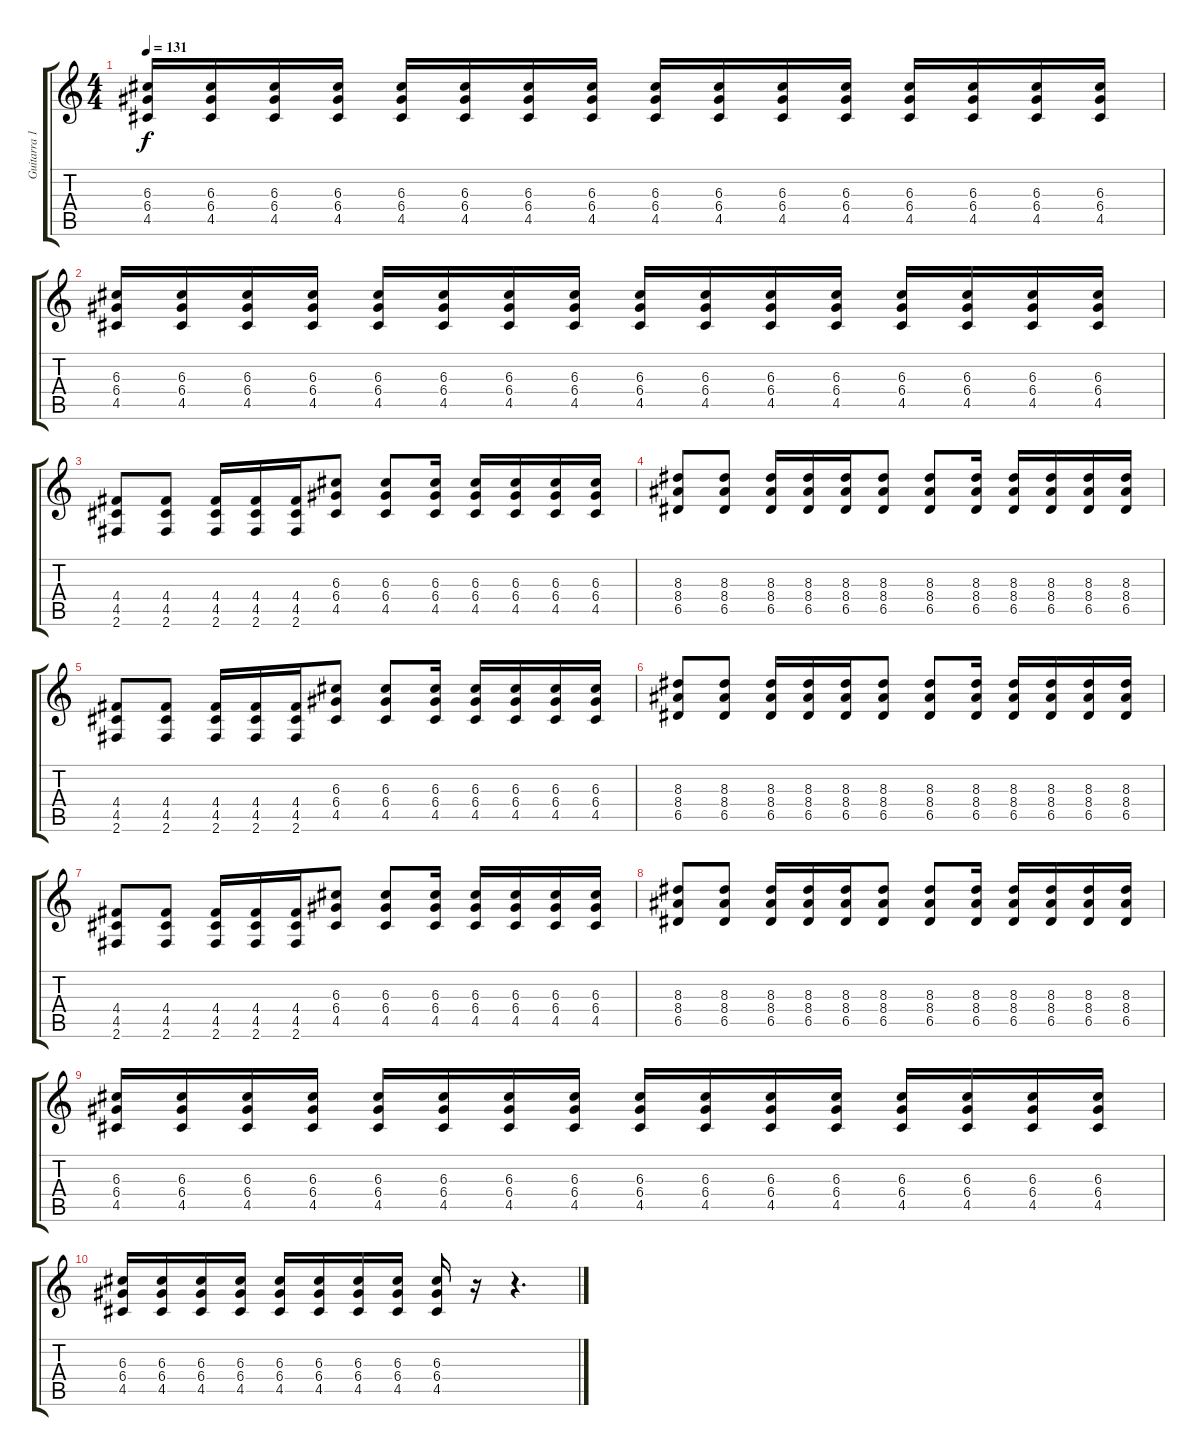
\track ("Guitarra 1 - Mathias" "Guitarra 1") {instrument overdrivenguitar}
\staff {score tabs}
\tuning (E4 B3 G3 D3 A2 E2) {hide}
\ts (4 4)
\tempo 131
\clef g2
\ks c
(6.3 6.4 4.5).16{dy f} (6.3 6.4 4.5).16 (6.3 6.4 4.5).16 (6.3 6.4 4.5).16 (6.3 6.4 4.5).16 (6.3 6.4 4.5).16 (6.3 6.4 4.5).16 (6.3 6.4 4.5).16 (6.3 6.4 4.5).16 (6.3 6.4 4.5).16 (6.3 6.4 4.5).16 (6.3 6.4 4.5).16 (6.3 6.4 4.5).16 (6.3 6.4 4.5).16 (6.3 6.4 4.5).16 (6.3 6.4 4.5).16 |
(6.3 6.4 4.5).16 (6.3 6.4 4.5).16 (6.3 6.4 4.5).16 (6.3 6.4 4.5).16 (6.3 6.4 4.5).16 (6.3 6.4 4.5).16 (6.3 6.4 4.5).16 (6.3 6.4 4.5).16 (6.3 6.4 4.5).16 (6.3 6.4 4.5).16 (6.3 6.4 4.5).16 (6.3 6.4 4.5).16 (6.3 6.4 4.5).16 (6.3 6.4 4.5).16 (6.3 6.4 4.5).16 (6.3 6.4 4.5).16 |
(4.4 4.5 2.6).8 (4.4 4.5 2.6).8 (4.4 4.5 2.6).16 (4.4 4.5 2.6).16 (4.4 4.5 2.6).16 (6.3 6.4 4.5).8 (6.3 6.4 4.5).8 (6.3 6.4 4.5).16 (6.3 6.4 4.5).16 (6.3 6.4 4.5).16 (6.3 6.4 4.5).16 (6.3 6.4 4.5).16 |
(8.3 8.4 6.5).8 (8.3 8.4 6.5).8 (8.3 8.4 6.5).16 (8.3 8.4 6.5).16 (8.3 8.4 6.5).16 (8.3 8.4 6.5).8 (8.3 8.4 6.5).8 (8.3 8.4 6.5).16 (8.3 8.4 6.5).16 (8.3 8.4 6.5).16 (8.3 8.4 6.5).16 (8.3 8.4 6.5).16 |
(4.4 4.5 2.6).8 (4.4 4.5 2.6).8 (4.4 4.5 2.6).16 (4.4 4.5 2.6).16 (4.4 4.5 2.6).16 (6.3 6.4 4.5).8 (6.3 6.4 4.5).8 (6.3 6.4 4.5).16 (6.3 6.4 4.5).16 (6.3 6.4 4.5).16 (6.3 6.4 4.5).16 (6.3 6.4 4.5).16 |
(8.3 8.4 6.5).8 (8.3 8.4 6.5).8 (8.3 8.4 6.5).16 (8.3 8.4 6.5).16 (8.3 8.4 6.5).16 (8.3 8.4 6.5).8 (8.3 8.4 6.5).8 (8.3 8.4 6.5).16 (8.3 8.4 6.5).16 (8.3 8.4 6.5).16 (8.3 8.4 6.5).16 (8.3 8.4 6.5).16 |
(4.4 4.5 2.6).8 (4.4 4.5 2.6).8 (4.4 4.5 2.6).16 (4.4 4.5 2.6).16 (4.4 4.5 2.6).16 (6.3 6.4 4.5).8 (6.3 6.4 4.5).8 (6.3 6.4 4.5).16 (6.3 6.4 4.5).16 (6.3 6.4 4.5).16 (6.3 6.4 4.5).16 (6.3 6.4 4.5).16 |
(8.3 8.4 6.5).8 (8.3 8.4 6.5).8 (8.3 8.4 6.5).16 (8.3 8.4 6.5).16 (8.3 8.4 6.5).16 (8.3 8.4 6.5).8 (8.3 8.4 6.5).8 (8.3 8.4 6.5).16 (8.3 8.4 6.5).16 (8.3 8.4 6.5).16 (8.3 8.4 6.5).16 (8.3 8.4 6.5).16 |
(6.3 6.4 4.5).16 (6.3 6.4 4.5).16 (6.3 6.4 4.5).16 (6.3 6.4 4.5).16 (6.3 6.4 4.5).16 (6.3 6.4 4.5).16 (6.3 6.4 4.5).16 (6.3 6.4 4.5).16 (6.3 6.4 4.5).16 (6.3 6.4 4.5).16 (6.3 6.4 4.5).16 (6.3 6.4 4.5).16 (6.3 6.4 4.5).16 (6.3 6.4 4.5).16 (6.3 6.4 4.5).16 (6.3 6.4 4.5).16 |
(6.3 6.4 4.5).16 (6.3 6.4 4.5).16 (6.3 6.4 4.5).16 (6.3 6.4 4.5).16 (6.3 6.4 4.5).16 (6.3 6.4 4.5).16 (6.3 6.4 4.5).16 (6.3 6.4 4.5).16 (6.3 6.4 4.5).16 r.16 r.4{d}
